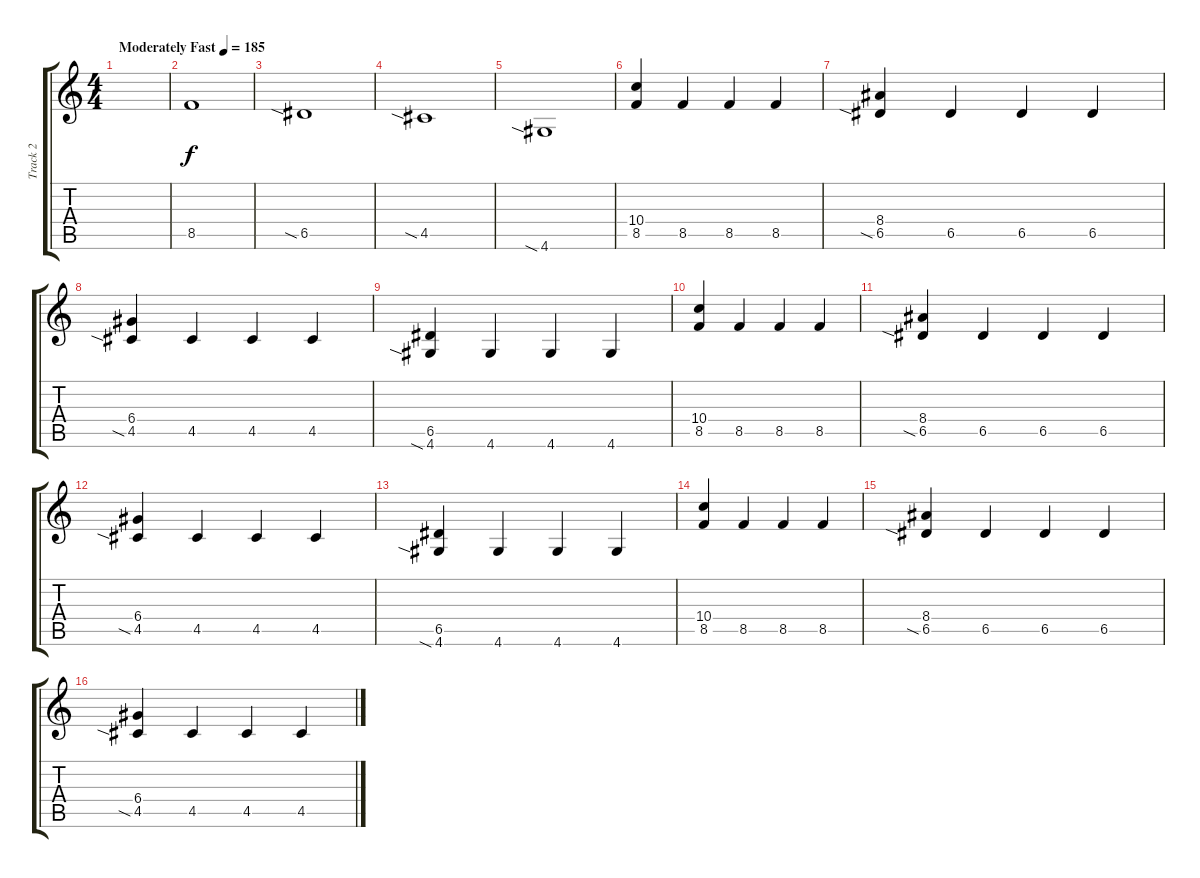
\track ("Track 2" "Track 2") {instrument acousticbass}
\staff {score tabs}
\tuning (E4 B3 G3 D3 A2 E2) {hide}
\ts (4 4)
\tempo (185 "Moderately Fast")
\clef g2
\ks c
|
8.5.1 |
6.5{sia}.1 |
4.5{sia}.1 |
4.6{sia}.1 |
(10.4 8.5).4 8.5.4 8.5.4 8.5.4 |
(8.4 6.5{sia}).4 6.5.4 6.5.4 6.5.4 |
(6.4 4.5{sia}).4 4.5.4 4.5.4 4.5.4 |
(6.5 4.6{sia}).4 4.6.4 4.6.4 4.6.4 |
(10.4 8.5).4 8.5.4 8.5.4 8.5.4 |
(8.4 6.5{sia}).4 6.5.4 6.5.4 6.5.4 |
(6.4 4.5{sia}).4 4.5.4 4.5.4 4.5.4 |
(6.5 4.6{sia}).4 4.6.4 4.6.4 4.6.4 |
(10.4 8.5).4 8.5.4 8.5.4 8.5.4 |
(8.4 6.5{sia}).4 6.5.4 6.5.4 6.5.4 |
(6.4 4.5{sia}).4 4.5.4 4.5.4 4.5.4
